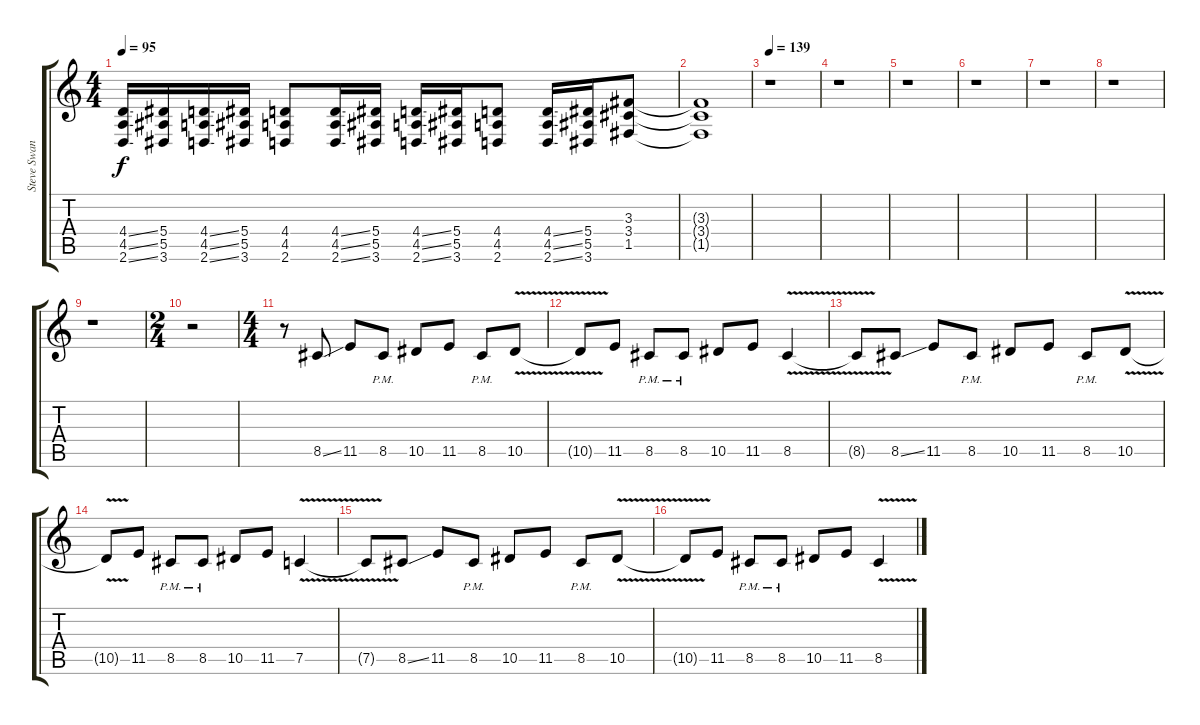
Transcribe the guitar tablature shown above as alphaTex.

\track ("Steve Swanson" "Steve Swan") {instrument distortionguitar}
\staff {score tabs}
\tuning (C4 G3 Eb3 Bb2 F2 C2) {hide}
\ts (4 4)
\tempo 95
\clef g2
\ks c
(4.4{ss} 4.5{ss} 2.6{ss}).16{dy f} (5.4 5.5 3.6).16 (4.4{ss} 4.5{ss} 2.6{ss}).16 (5.4 5.5 3.6).16 (4.4 4.5 2.6).8 (4.4{ss} 4.5{ss} 2.6{ss}).16 (5.4 5.5 3.6).16 (4.4{ss} 4.5{ss} 2.6{ss}).16 (5.4 5.5 3.6).16 (4.4 4.5 2.6).8 (4.4{ss} 4.5{ss} 2.6{ss}).16 (5.4 5.5 3.6).16 (3.3 3.4 1.5).8 |
(3.3{t} 3.4{t} 1.5{t}).1 |
\tempo 139
r.1 |
r.1 |
r.1 |
r.1 |
r.1 |
r.1 |
r.1 |
\ts (2 4)
r.2 |
\ts (4 4)
r.8 8.5{ss}.8 11.5.8 8.5{pm}.8 10.5.8 11.5.8 8.5{pm}.8 10.5{v}.8 |
10.5{v t}.8 11.5.8 8.5{pm}.8 8.5{pm}.8 10.5.8 11.5.8 8.5{v}.4 |
8.5{v t}.8 8.5{ss}.8 11.5.8 8.5{pm}.8 10.5.8 11.5.8 8.5{pm}.8 10.5{v}.8 |
10.5{v t}.8 11.5.8 8.5{pm}.8 8.5{pm}.8 10.5.8 11.5.8 7.5{v}.4 |
7.5{v t}.8 8.5{ss}.8 11.5.8 8.5{pm}.8 10.5.8 11.5.8 8.5{pm}.8 10.5{v}.8 |
10.5{v t}.8 11.5.8 8.5{pm}.8 8.5{pm}.8 10.5.8 11.5.8 8.5{v}.4
